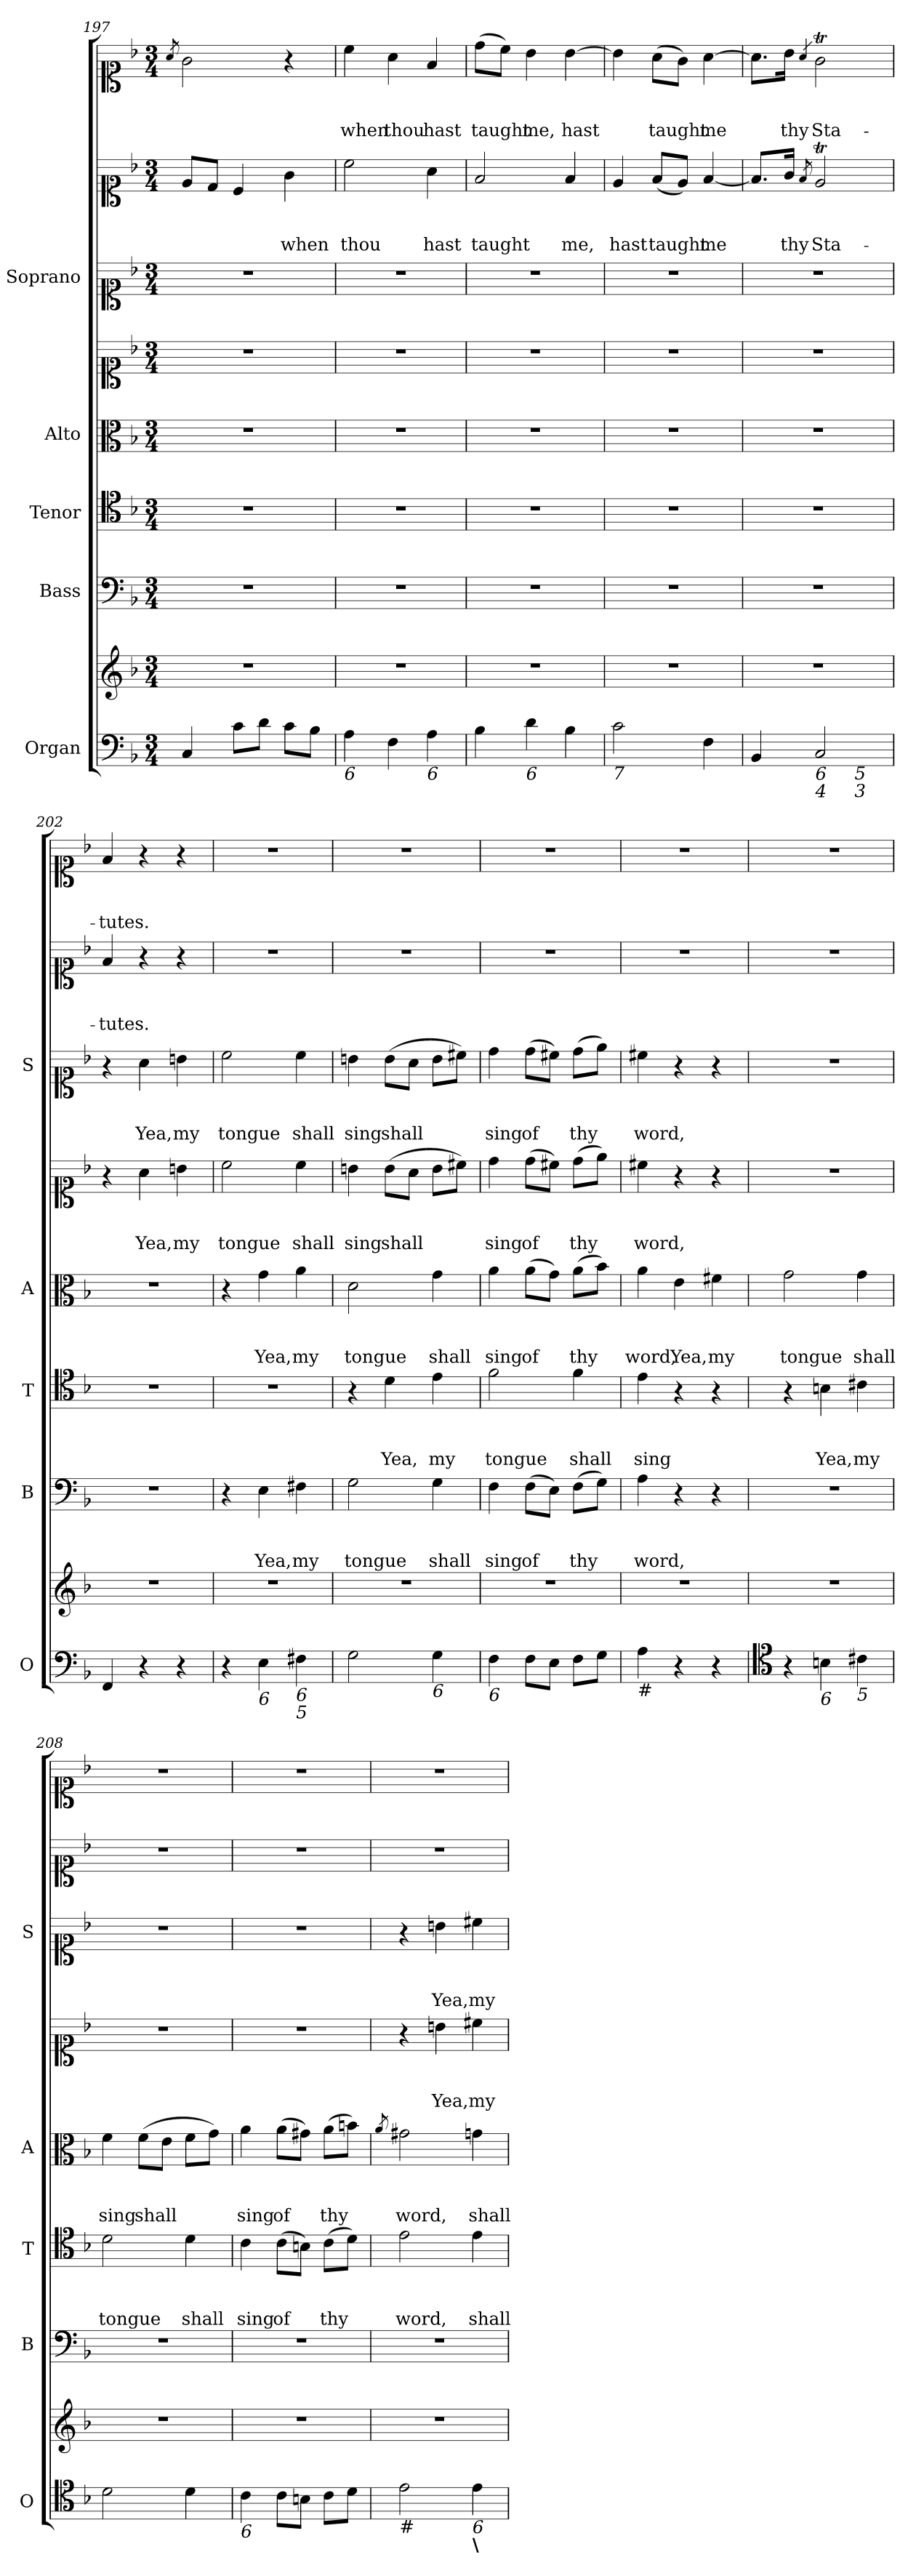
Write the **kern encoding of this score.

**kern	**kern	**kern	**text	**text	**text	**kern	**text	**text	**text	**kern	**text	**text	**text	**kern	**text	**text	**text	**kern	**text	**text	**text	**kern	**text	**text	**text	**kern	**text	**text	**text
*part8	*part8	*part7	*part7	*part7	*part7	*part6	*part6	*part6	*part6	*part5	*part5	*part5	*part5	*part4	*part4	*part4	*part4	*part3	*part3	*part3	*part3	*part2	*part2	*part2	*part2	*part1	*part1	*part1	*part1
*staff9	*staff8	*staff7	*staff7	*staff7	*staff7	*staff6	*staff6	*staff6	*staff6	*staff5	*staff5	*staff5	*staff5	*staff4	*staff4	*staff4	*staff4	*staff3	*staff3	*staff3	*staff3	*staff2	*staff2	*staff2	*staff2	*staff1	*staff1	*staff1	*staff1
*I"Organ	*	*I"Bass	*	*	*	*I"Tenor	*	*	*	*I"Alto	*	*	*	*	*	*	*	*I"Soprano	*	*	*	*	*	*	*	*	*	*	*
*I'O	*	*I'B	*	*	*	*I'T	*	*	*	*I'A	*	*	*	*	*	*	*	*I'S	*	*	*	*	*	*	*	*	*	*	*
*clefF4	*clefG2	*clefF4	*	*	*	*clefC4	*	*	*	*clefC3	*	*	*	*clefC1	*	*	*	*clefC1	*	*	*	*clefC1	*	*	*	*clefC1	*	*	*
*k[b-]	*k[b-]	*k[b-]	*	*	*	*k[b-]	*	*	*	*k[b-]	*	*	*	*k[b-]	*	*	*	*k[b-]	*	*	*	*k[b-]	*	*	*	*k[b-]	*	*	*
*d:	*d:	*d:	*	*	*	*d:	*	*	*	*d:	*	*	*	*d:	*	*	*	*d:	*	*	*	*d:	*	*	*	*d:	*	*	*
*M3/4	*M3/4	*M3/4	*	*	*	*M3/4	*	*	*	*M3/4	*	*	*	*M3/4	*	*	*	*M3/4	*	*	*	*M3/4	*	*	*	*M3/4	*	*	*
=197	=197	=197	=197	=197	=197	=197	=197	=197	=197	=197	=197	=197	=197	=197	=197	=197	=197	=197	=197	=197	=197	=197	=197	=197	=197	=197	=197	=197	=197
.	.	.	.	.	.	.	.	.	.	.	.	.	.	.	.	.	.	.	.	.	.	.	.	.	.	8qa/	.	.	.
4C/	2.r	2.r	.	.	.	2.r	.	.	.	2.r	.	.	.	2.r	.	.	.	2.r	.	.	.	8e/L	.	.	.	2g\	.	.	.
.	.	.	.	.	.	.	.	.	.	.	.	.	.	.	.	.	.	.	.	.	.	8d/J	.	.	.	.	.	.	.
8c\L	.	.	.	.	.	.	.	.	.	.	.	.	.	.	.	.	.	.	.	.	.	4c/	.	.	.	.	.	.	.
8d\J	.	.	.	.	.	.	.	.	.	.	.	.	.	.	.	.	.	.	.	.	.	.	.	.	.	.	.	.	.
!	!	!	!	!	!	!	!	!	!	!	!	!	!	!	!	!	!	!	!	!	!	!	!	!	!LO:LY:b	!	!	!	!
8c\L	.	.	.	.	.	.	.	.	.	.	.	.	.	.	.	.	.	.	.	.	.	4g\	.	.	when	4r	.	.	.
8B-\J	.	.	.	.	.	.	.	.	.	.	.	.	.	.	.	.	.	.	.	.	.	.	.	.	.	.	.	.	.
!!LO:PB:g=z
=198	=198	=198	=198	=198	=198	=198	=198	=198	=198	=198	=198	=198	=198	=198	=198	=198	=198	=198	=198	=198	=198	=198	=198	=198	=198	=198	=198	=198	=198
!LO:TX:b:i:t=6	!	!	!	!	!	!	!	!	!	!	!	!	!	!	!	!	!	!	!	!	!	!	!	!	!	!	!	!	!
!	!	!	!	!	!	!	!	!	!	!	!	!	!	!	!	!	!	!	!	!	!	!	!	!	!LO:LY:b	!	!	!	!LO:LY:b
4A\	2.r	2.r	.	.	.	2.r	.	.	.	2.r	.	.	.	2.r	.	.	.	2.r	.	.	.	2cc\	.	.	thou	4cc\	.	.	when
!	!	!	!	!	!	!	!	!	!	!	!	!	!	!	!	!	!	!	!	!	!	!	!	!	!	!	!	!	!LO:LY:b
4F\	.	.	.	.	.	.	.	.	.	.	.	.	.	.	.	.	.	.	.	.	.	.	.	.	.	4a\	.	.	thou
!LO:TX:b:i:t=6	!	!	!	!	!	!	!	!	!	!	!	!	!	!	!	!	!	!	!	!	!	!	!	!	!	!	!	!	!
!	!	!	!	!	!	!	!	!	!	!	!	!	!	!	!	!	!	!	!	!	!	!	!	!	!LO:LY:b	!	!	!	!LO:LY:b
4A\	.	.	.	.	.	.	.	.	.	.	.	.	.	.	.	.	.	.	.	.	.	4a\	.	.	hast	4f/	.	.	hast
=199	=199	=199	=199	=199	=199	=199	=199	=199	=199	=199	=199	=199	=199	=199	=199	=199	=199	=199	=199	=199	=199	=199	=199	=199	=199	=199	=199	=199	=199
!	!	!	!	!	!	!	!	!	!	!	!	!	!	!	!	!	!	!	!	!	!	!	!	!	!LO:LY:b	!	!	!	!LO:LY:b
4B-\	2.r	2.r	.	.	.	2.r	.	.	.	2.r	.	.	.	2.r	.	.	.	2.r	.	.	.	2f/	.	.	taught	(>8dd\L	.	.	taught
.	.	.	.	.	.	.	.	.	.	.	.	.	.	.	.	.	.	.	.	.	.	.	.	.	.	8cc\J)	.	.	.
!LO:TX:b:i:t=6	!	!	!	!	!	!	!	!	!	!	!	!	!	!	!	!	!	!	!	!	!	!	!	!	!	!	!	!	!
!	!	!	!	!	!	!	!	!	!	!	!	!	!	!	!	!	!	!	!	!	!	!	!	!	!	!	!	!	!LO:LY:b
4d\	.	.	.	.	.	.	.	.	.	.	.	.	.	.	.	.	.	.	.	.	.	.	.	.	.	4b-\	.	.	me,
!	!	!	!	!	!	!	!	!	!	!	!	!	!	!	!	!	!	!	!	!	!	!	!	!	!LO:LY:b	!	!	!	!LO:LY:b
4B-\	.	.	.	.	.	.	.	.	.	.	.	.	.	.	.	.	.	.	.	.	.	4f/	.	.	me,	[4b-\	.	.	hast
=200	=200	=200	=200	=200	=200	=200	=200	=200	=200	=200	=200	=200	=200	=200	=200	=200	=200	=200	=200	=200	=200	=200	=200	=200	=200	=200	=200	=200	=200
!LO:TX:b:i:t=7	!	!	!	!	!	!	!	!	!	!	!	!	!	!	!	!	!	!	!	!	!	!	!	!	!	!	!	!	!
!	!	!	!	!	!	!	!	!	!	!	!	!	!	!	!	!	!	!	!	!	!	!	!	!	!LO:LY:b	!	!	!	!
2c\	2.r	2.r	.	.	.	2.r	.	.	.	2.r	.	.	.	2.r	.	.	.	2.r	.	.	.	4e/	.	.	hast	4b-\]	.	.	.
!	!	!	!	!	!	!	!	!	!	!	!	!	!	!	!	!	!	!	!	!	!	!	!	!	!LO:LY:b	!	!	!	!LO:LY:b
.	.	.	.	.	.	.	.	.	.	.	.	.	.	.	.	.	.	.	.	.	.	(<8f/L	.	.	taught	(>8a\L	.	.	taught
.	.	.	.	.	.	.	.	.	.	.	.	.	.	.	.	.	.	.	.	.	.	8e/J)	.	.	.	8g\J)	.	.	.
!	!	!	!	!	!	!	!	!	!	!	!	!	!	!	!	!	!	!	!	!	!	!	!	!	!LO:LY:b	!	!	!	!LO:LY:b
4F\	.	.	.	.	.	.	.	.	.	.	.	.	.	.	.	.	.	.	.	.	.	[4f/	.	.	me	[4a\	.	.	me
=201	=201	=201	=201	=201	=201	=201	=201	=201	=201	=201	=201	=201	=201	=201	=201	=201	=201	=201	=201	=201	=201	=201	=201	=201	=201	=201	=201	=201	=201
!LO:TX:b:i:t=7	!	!	!	!	!	!	!	!	!	!	!	!	!	!	!	!	!	!	!	!	!	!	!	!	!	!	!	!	!
*^	*	*	*	*	*	*	*	*	*	*	*	*	*	*	*	*	*	*	*	*	*	*	*	*	*	*	*	*	*
4BB-/	2ryy	2.r	2.r	.	.	.	2.r	.	.	.	2.r	.	.	.	2.r	.	.	.	2.r	.	.	.	8.f/L]	.	.	.	8.a\L]	.	.	.
!	!	!	!	!	!	!	!	!	!	!	!	!	!	!	!	!	!	!	!	!	!	!	!	!	!	!LO:LY:b	!	!	!	!LO:LY:b
.	.	.	.	.	.	.	.	.	.	.	.	.	.	.	.	.	.	.	.	.	.	.	16g/Jk	.	.	thy	16b-\Jk	.	.	thy
.	.	.	.	.	.	.	.	.	.	.	.	.	.	.	.	.	.	.	.	.	.	.	8qf/	.	.	.	4qa/	.	.	.
!LO:TX:b:i:t=6	!	!	!	!	!	!	!	!	!	!	!	!	!	!	!	!	!	!	!	!	!	!	!	!	!	!	!	!	!	!
!LO:TX:b:i:t=4	!	!	!	!	!	!	!	!	!	!	!	!	!	!	!	!	!	!	!	!	!	!	!	!	!	!	!	!	!	!
!	!	!	!	!	!	!	!	!	!	!	!	!	!	!	!	!	!	!	!	!	!	!	!	!	!	!LO:LY:b	!	!	!	!LO:LY:b
2C/	.	.	.	.	.	.	.	.	.	.	.	.	.	.	.	.	.	.	.	.	.	.	2et/	.	.	Sta-	2gT\	.	.	Sta-
!	!LO:TX:b:i:t=5	!	!	!	!	!	!	!	!	!	!	!	!	!	!	!	!	!	!	!	!	!	!	!	!	!	!	!	!	!
!	!LO:TX:b:i:t=3	!	!	!	!	!	!	!	!	!	!	!	!	!	!	!	!	!	!	!	!	!	!	!	!	!	!	!	!	!
.	4ryy	.	.	.	.	.	.	.	.	.	.	.	.	.	.	.	.	.	.	.	.	.	.	.	.	.	.	.	.	.
=202	=202	=202	=202	=202	=202	=202	=202	=202	=202	=202	=202	=202	=202	=202	=202	=202	=202	=202	=202	=202	=202	=202	=202	=202	=202	=202	=202	=202	=202	=202
!	!	!	!	!	!	!	!	!	!	!	!	!	!	!	!	!	!	!	!	!	!	!	!	!	!	!LO:LY:b	!	!	!	!LO:LY:b
*v	*v	*	*	*	*	*	*	*	*	*	*	*	*	*	*	*	*	*	*	*	*	*	*	*	*	*	*	*	*	*
4FF/	2.r	2.r	.	.	.	2.r	.	.	.	2.r	.	.	.	4r	.	.	.	4r	.	.	.	4f/	.	.	-tutes.	4f/	.	.	-tutes.
!	!	!	!	!	!	!	!	!	!	!	!	!	!	!	!	!	!LO:LY:b	!	!	!	!LO:LY:b	!	!	!	!	!	!	!	!
4r	.	.	.	.	.	.	.	.	.	.	.	.	.	4a\	.	.	Yea,	4a\	.	.	Yea,	4r	.	.	.	4r	.	.	.
!	!	!	!	!	!	!	!	!	!	!	!	!	!	!	!	!	!LO:LY:b	!	!	!	!LO:LY:b	!	!	!	!	!	!	!	!
4r	.	.	.	.	.	.	.	.	.	.	.	.	.	4bn\	.	.	my	4bn\	.	.	my	4r	.	.	.	4r	.	.	.
=203	=203	=203	=203	=203	=203	=203	=203	=203	=203	=203	=203	=203	=203	=203	=203	=203	=203	=203	=203	=203	=203	=203	=203	=203	=203	=203	=203	=203	=203
!	!	!	!	!	!	!	!	!	!	!	!	!	!	!	!	!	!LO:LY:b	!	!	!	!LO:LY:b	!	!	!	!	!	!	!	!
4r	2.r	4r	.	.	.	2.r	.	.	.	4r	.	.	.	2cc\	.	.	tongue	2cc\	.	.	tongue	2.r	.	.	.	2.r	.	.	.
!LO:TX:b:i:t=6	!	!	!	!	!	!	!	!	!	!	!	!	!	!	!	!	!	!	!	!	!	!	!	!	!	!	!	!	!
!	!	!	!	!	!LO:LY:b	!	!	!	!	!	!	!	!LO:LY:b	!	!	!	!	!	!	!	!	!	!	!	!	!	!	!	!
4E\	.	4E\	.	.	Yea,	.	.	.	.	4g\	.	.	Yea,	.	.	.	.	.	.	.	.	.	.	.	.	.	.	.	.
!LO:TX:b:i:t=6	!	!	!	!	!	!	!	!	!	!	!	!	!	!	!	!	!	!	!	!	!	!	!	!	!	!	!	!	!
!LO:TX:b:i:t=5	!	!	!	!	!	!	!	!	!	!	!	!	!	!	!	!	!	!	!	!	!	!	!	!	!	!	!	!	!
!	!	!	!	!	!LO:LY:b	!	!	!	!	!	!	!	!LO:LY:b	!	!	!	!LO:LY:b	!	!	!	!LO:LY:b	!	!	!	!	!	!	!	!
4F#X\	.	4F#X\	.	.	my	.	.	.	.	4a\	.	.	my	4cc\	.	.	shall	4cc\	.	.	shall	.	.	.	.	.	.	.	.
=204	=204	=204	=204	=204	=204	=204	=204	=204	=204	=204	=204	=204	=204	=204	=204	=204	=204	=204	=204	=204	=204	=204	=204	=204	=204	=204	=204	=204	=204
!	!	!	!	!	!LO:LY:b	!	!	!	!	!	!	!	!LO:LY:b	!	!	!	!LO:LY:b	!	!	!	!LO:LY:b	!	!	!	!	!	!	!	!
2G\	2.r	2G\	.	.	tongue	4r	.	.	.	2d\	.	.	tongue	4bn\	.	.	sing	4bn\	.	.	sing	2.r	.	.	.	2.r	.	.	.
!	!	!	!	!	!	!	!	!	!LO:LY:b	!	!	!	!	!	!	!	!LO:LY:b	!	!	!	!LO:LY:b	!	!	!	!	!	!	!	!
.	.	.	.	.	.	4d\	.	.	Yea,	.	.	.	.	(>8b\L	.	.	shall	(>8b\L	.	.	shall	.	.	.	.	.	.	.	.
.	.	.	.	.	.	.	.	.	.	.	.	.	.	8a\J	.	.	.	8a\J	.	.	.	.	.	.	.	.	.	.	.
!LO:TX:b:i:t=6	!	!	!	!	!	!	!	!	!	!	!	!	!	!	!	!	!	!	!	!	!	!	!	!	!	!	!	!	!
!	!	!	!	!	!LO:LY:b	!	!	!	!LO:LY:b	!	!	!	!LO:LY:b	!	!	!	!	!	!	!	!	!	!	!	!	!	!	!	!
4G\	.	4G\	.	.	shall	4e\	.	.	my	4g\	.	.	shall	8b\L	.	.	.	8b\L	.	.	.	.	.	.	.	.	.	.	.
.	.	.	.	.	.	.	.	.	.	.	.	.	.	8cc#X\J)	.	.	.	8cc#X\J)	.	.	.	.	.	.	.	.	.	.	.
=205	=205	=205	=205	=205	=205	=205	=205	=205	=205	=205	=205	=205	=205	=205	=205	=205	=205	=205	=205	=205	=205	=205	=205	=205	=205	=205	=205	=205	=205
!LO:TX:b:i:t=6	!	!	!	!	!	!	!	!	!	!	!	!	!	!	!	!	!	!	!	!	!	!	!	!	!	!	!	!	!
!	!	!	!	!	!LO:LY:b	!	!	!	!LO:LY:b	!	!	!	!LO:LY:b	!	!	!	!LO:LY:b	!	!	!	!LO:LY:b	!	!	!	!	!	!	!	!
4F\	2.r	4F\	.	.	sing	2f\	.	.	tongue	4a\	.	.	sing	4dd\	.	.	sing	4dd\	.	.	sing	2.r	.	.	.	2.r	.	.	.
!	!	!	!	!	!LO:LY:b	!	!	!	!	!	!	!	!LO:LY:b	!	!	!	!LO:LY:b	!	!	!	!LO:LY:b	!	!	!	!	!	!	!	!
8F\L	.	(>8F\L	.	.	of	.	.	.	.	(>8a\L	.	.	of	(>8dd\L	.	.	of	(>8dd\L	.	.	of	.	.	.	.	.	.	.	.
8E\J	.	8E\J)	.	.	.	.	.	.	.	8g\J)	.	.	.	8cc#X\J)	.	.	.	8cc#X\J)	.	.	.	.	.	.	.	.	.	.	.
!	!	!	!	!	!LO:LY:b	!	!	!	!LO:LY:b	!	!	!	!LO:LY:b	!	!	!	!LO:LY:b	!	!	!	!LO:LY:b	!	!	!	!	!	!	!	!
8F\L	.	(>8F\L	.	.	thy	4f\	.	.	shall	(>8a\L	.	.	thy	(>8dd\L	.	.	thy	(>8dd\L	.	.	thy	.	.	.	.	.	.	.	.
8G\J	.	8G\J)	.	.	.	.	.	.	.	8b-\J)	.	.	.	8ee\J)	.	.	.	8ee\J)	.	.	.	.	.	.	.	.	.	.	.
!!LO:PB:g=z
=206	=206	=206	=206	=206	=206	=206	=206	=206	=206	=206	=206	=206	=206	=206	=206	=206	=206	=206	=206	=206	=206	=206	=206	=206	=206	=206	=206	=206	=206
!LO:TX:b:t=#	!	!	!	!	!	!	!	!	!	!	!	!	!	!	!	!	!	!	!	!	!	!	!	!	!	!	!	!	!
!	!	!	!	!	!LO:LY:b	!	!	!	!LO:LY:b	!	!	!	!LO:LY:b	!	!	!	!LO:LY:b	!	!	!	!LO:LY:b	!	!	!	!	!	!	!	!
4A\	2.r	4A\	.	.	word,	4e\	.	.	sing	4a\	.	.	word,	4cc#X\	.	.	word,	4cc#X\	.	.	word,	2.r	.	.	.	2.r	.	.	.
!	!	!	!	!	!	!	!	!	!	!	!	!	!LO:LY:b	!	!	!	!	!	!	!	!	!	!	!	!	!	!	!	!
4r	.	4r	.	.	.	4r	.	.	.	4e\	.	.	Yea,	4r	.	.	.	4r	.	.	.	.	.	.	.	.	.	.	.
!	!	!	!	!	!	!	!	!	!	!	!	!	!LO:LY:b	!	!	!	!	!	!	!	!	!	!	!	!	!	!	!	!
4r	.	4r	.	.	.	4r	.	.	.	4f#X\	.	.	my	4r	.	.	.	4r	.	.	.	.	.	.	.	.	.	.	.
=207	=207	=207	=207	=207	=207	=207	=207	=207	=207	=207	=207	=207	=207	=207	=207	=207	=207	=207	=207	=207	=207	=207	=207	=207	=207	=207	=207	=207	=207
*clefC4	*	*	*	*	*	*	*	*	*	*	*	*	*	*	*	*	*	*	*	*	*	*	*	*	*	*	*	*	*
!	!	!	!	!	!	!	!	!	!	!	!	!	!LO:LY:b	!	!	!	!	!	!	!	!	!	!	!	!	!	!	!	!
4r	2.r	2.r	.	.	.	4r	.	.	.	2g\	.	.	tongue	2.r	.	.	.	2.r	.	.	.	2.r	.	.	.	2.r	.	.	.
!LO:TX:b:i:t=6	!	!	!	!	!	!	!	!	!	!	!	!	!	!	!	!	!	!	!	!	!	!	!	!	!	!	!	!	!
!	!	!	!	!	!	!	!	!	!LO:LY:b	!	!	!	!	!	!	!	!	!	!	!	!	!	!	!	!	!	!	!	!
4Bn\	.	.	.	.	.	4Bn\	.	.	Yea,	.	.	.	.	.	.	.	.	.	.	.	.	.	.	.	.	.	.	.	.
!LO:TX:b:i:t=5	!	!	!	!	!	!	!	!	!	!	!	!	!	!	!	!	!	!	!	!	!	!	!	!	!	!	!	!	!
!	!	!	!	!	!	!	!	!	!LO:LY:b	!	!	!	!LO:LY:b	!	!	!	!	!	!	!	!	!	!	!	!	!	!	!	!
4c#X\	.	.	.	.	.	4c#X\	.	.	my	4g\	.	.	shall	.	.	.	.	.	.	.	.	.	.	.	.	.	.	.	.
=208	=208	=208	=208	=208	=208	=208	=208	=208	=208	=208	=208	=208	=208	=208	=208	=208	=208	=208	=208	=208	=208	=208	=208	=208	=208	=208	=208	=208	=208
!	!	!	!	!	!	!	!	!	!LO:LY:b	!	!	!	!LO:LY:b	!	!	!	!	!	!	!	!	!	!	!	!	!	!	!	!
2d\	2.r	2.r	.	.	.	2d\	.	.	tongue	4f\	.	.	sing	2.r	.	.	.	2.r	.	.	.	2.r	.	.	.	2.r	.	.	.
!	!	!	!	!	!	!	!	!	!	!	!	!	!LO:LY:b	!	!	!	!	!	!	!	!	!	!	!	!	!	!	!	!
.	.	.	.	.	.	.	.	.	.	(>8f\L	.	.	shall	.	.	.	.	.	.	.	.	.	.	.	.	.	.	.	.
.	.	.	.	.	.	.	.	.	.	8e\J	.	.	.	.	.	.	.	.	.	.	.	.	.	.	.	.	.	.	.
!	!	!	!	!	!	!	!	!	!LO:LY:b	!	!	!	!	!	!	!	!	!	!	!	!	!	!	!	!	!	!	!	!
4d\	.	.	.	.	.	4d\	.	.	shall	8f\L	.	.	.	.	.	.	.	.	.	.	.	.	.	.	.	.	.	.	.
.	.	.	.	.	.	.	.	.	.	8g\J)	.	.	.	.	.	.	.	.	.	.	.	.	.	.	.	.	.	.	.
=209	=209	=209	=209	=209	=209	=209	=209	=209	=209	=209	=209	=209	=209	=209	=209	=209	=209	=209	=209	=209	=209	=209	=209	=209	=209	=209	=209	=209	=209
!LO:TX:b:i:t=6	!	!	!	!	!	!	!	!	!	!	!	!	!	!	!	!	!	!	!	!	!	!	!	!	!	!	!	!	!
!	!	!	!	!	!	!	!	!	!LO:LY:b	!	!	!	!LO:LY:b	!	!	!	!	!	!	!	!	!	!	!	!	!	!	!	!
4c\	2.r	2.r	.	.	.	4c\	.	.	sing	4a\	.	.	sing	2.r	.	.	.	2.r	.	.	.	2.r	.	.	.	2.r	.	.	.
!	!	!	!	!	!	!	!	!	!LO:LY:b	!	!	!	!LO:LY:b	!	!	!	!	!	!	!	!	!	!	!	!	!	!	!	!
8c\L	.	.	.	.	.	(>8c\L	.	.	of	(>8a\L	.	.	of	.	.	.	.	.	.	.	.	.	.	.	.	.	.	.	.
8Bn\J	.	.	.	.	.	8Bn\J)	.	.	.	8g#X\J)	.	.	.	.	.	.	.	.	.	.	.	.	.	.	.	.	.	.	.
!	!	!	!	!	!	!	!	!	!LO:LY:b	!	!	!	!LO:LY:b	!	!	!	!	!	!	!	!	!	!	!	!	!	!	!	!
8c\L	.	.	.	.	.	(>8c\L	.	.	thy	(>8a\L	.	.	thy	.	.	.	.	.	.	.	.	.	.	.	.	.	.	.	.
8d\J	.	.	.	.	.	8d\J)	.	.	.	8bn\J)	.	.	.	.	.	.	.	.	.	.	.	.	.	.	.	.	.	.	.
=210	=210	=210	=210	=210	=210	=210	=210	=210	=210	=210	=210	=210	=210	=210	=210	=210	=210	=210	=210	=210	=210	=210	=210	=210	=210	=210	=210	=210	=210
.	.	.	.	.	.	.	.	.	.	8qa/	.	.	.	.	.	.	.	.	.	.	.	.	.	.	.	.	.	.	.
!LO:TX:b:t=#	!	!	!	!	!	!	!	!	!	!	!	!	!	!	!	!	!	!	!	!	!	!	!	!	!	!	!	!	!
!	!	!	!	!	!	!	!	!	!LO:LY:b	!	!	!	!LO:LY:b	!	!	!	!	!	!	!	!	!	!	!	!	!	!	!	!
2e\	2.r	2.r	.	.	.	2e\	.	.	word,	2g#X\	.	.	word,	4r	.	.	.	4r	.	.	.	2.r	.	.	.	2.r	.	.	.
!	!	!	!	!	!	!	!	!	!	!	!	!	!	!	!	!	!LO:LY:b	!	!	!	!LO:LY:b	!	!	!	!	!	!	!	!
.	.	.	.	.	.	.	.	.	.	.	.	.	.	4bn\	.	.	Yea,	4bn\	.	.	Yea,	.	.	.	.	.	.	.	.
!LO:TX:b:i:t=6	!	!	!	!	!	!	!	!	!	!	!	!	!	!	!	!	!	!	!	!	!	!	!	!	!	!	!	!	!
!LO:TX:b:B:t=\	!	!	!	!	!	!	!	!	!	!	!	!	!	!	!	!	!	!	!	!	!	!	!	!	!	!	!	!	!
!	!	!	!	!	!	!	!	!	!LO:LY:b	!	!	!	!LO:LY:b	!	!	!	!LO:LY:b	!	!	!	!LO:LY:b	!	!	!	!	!	!	!	!
4e\	.	.	.	.	.	4e\	.	.	shall	4gn\	.	.	shall	4cc#X\	.	.	my	4cc#X\	.	.	my	.	.	.	.	.	.	.	.
=	=	=	=	=	=	=	=	=	=	=	=	=	=	=	=	=	=	=	=	=	=	=	=	=	=	=	=	=	=
*-	*-	*-	*-	*-	*-	*-	*-	*-	*-	*-	*-	*-	*-	*-	*-	*-	*-	*-	*-	*-	*-	*-	*-	*-	*-	*-	*-	*-	*-
